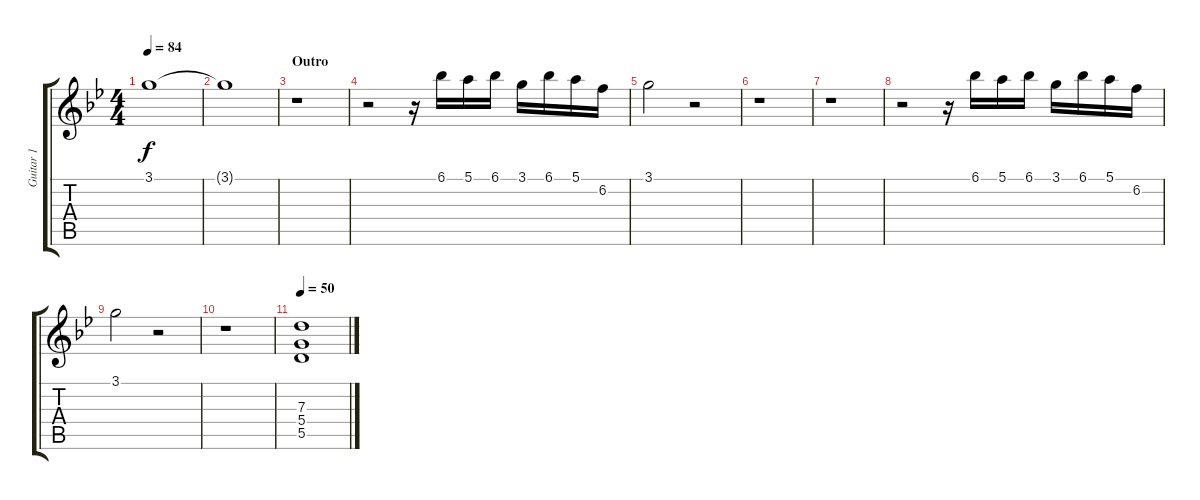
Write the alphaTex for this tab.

\track ("Guitar 1" "Guitar 1") {instrument distortionguitar}
\staff {score tabs}
\tuning (E4 B3 G3 D3 A2 D2) {hide}
\ts (4 4)
\tempo 84
\clef g2
\ks bb
3.1{t}.1{dy f} |
3.1{t}.1 |
\section ("" "Outro")
r.1 |
r.2 r.16{volume 16} 6.1.16 5.1.16 6.1.16 3.1.16 6.1.16 5.1.16 6.2.16 |
3.1.2 r.2 |
r.1 |
r.1 |
r.2 r.16 6.1.16 5.1.16 6.1.16 3.1.16 6.1.16 5.1.16 6.2.16 |
3.1.2 r.2 |
r.1 |
\tempo 50
(7.3 5.4 5.5).1
